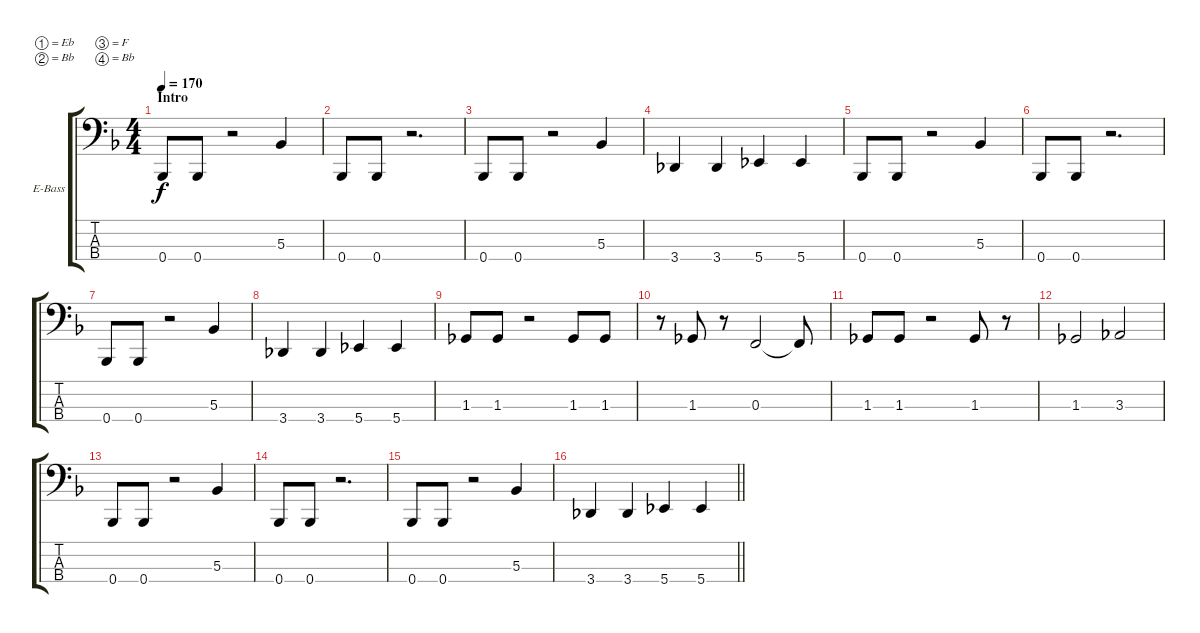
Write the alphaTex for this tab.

\bracketExtendMode groupsimilarinstruments
\firstSystemTrackNameOrientation horizontal
\otherSystemsTrackNameOrientation horizontal
\track ("Peter Iwers" "E-Bass") {instrument electricbasspick}
\staff {score tabs}
\tuning (Eb2 Bb1 F1 Bb0)
\ts (4 4)
\section ("" "Intro")
\tempo 170
\clef f4
\scale
0.458647
\ks dminor
0.4.8{dy f instrument electricbasspick} 0.4.8 r.2 5.3.4 |
\scale
0.250627 0.4.8 0.4.8 r.2{d} |
\scale
0.290727 0.4.8 0.4.8 r.2 5.3.4 |
\scale
0.35905 3.4.4 3.4.4 5.4.4 5.4.4 |
\scale
0.344214 0.4.8 0.4.8 r.2 5.3.4 |
\scale
0.296736 0.4.8 0.4.8 r.2{d} |
\scale
0.318681 0.4.8 0.4.8 r.2 5.3.4 |
\scale
0.332418 3.4.4 3.4.4 5.4.4 5.4.4 |
\scale
0.348901 1.3.8 1.3.8 r.2 1.3.8 1.3.8 |
\scale
0.413333 r.8 1.3.8 r.8 0.3.2 0.3{t}.8 |
\scale
0.338667 1.3.8 1.3.8 r.2 1.3.8 r.8 |
\scale
0.248 1.3.2 3.3.2 |
\scale
0.349398 0.4.8 0.4.8 r.2 5.3.4 |
\scale
0.301205 0.4.8 0.4.8 r.2{d} |
\scale
0.349398 0.4.8 0.4.8 r.2 5.3.4 |
\scale
0.396721
\barLineRight lightlight
3.4.4 3.4.4 5.4.4 5.4.4
